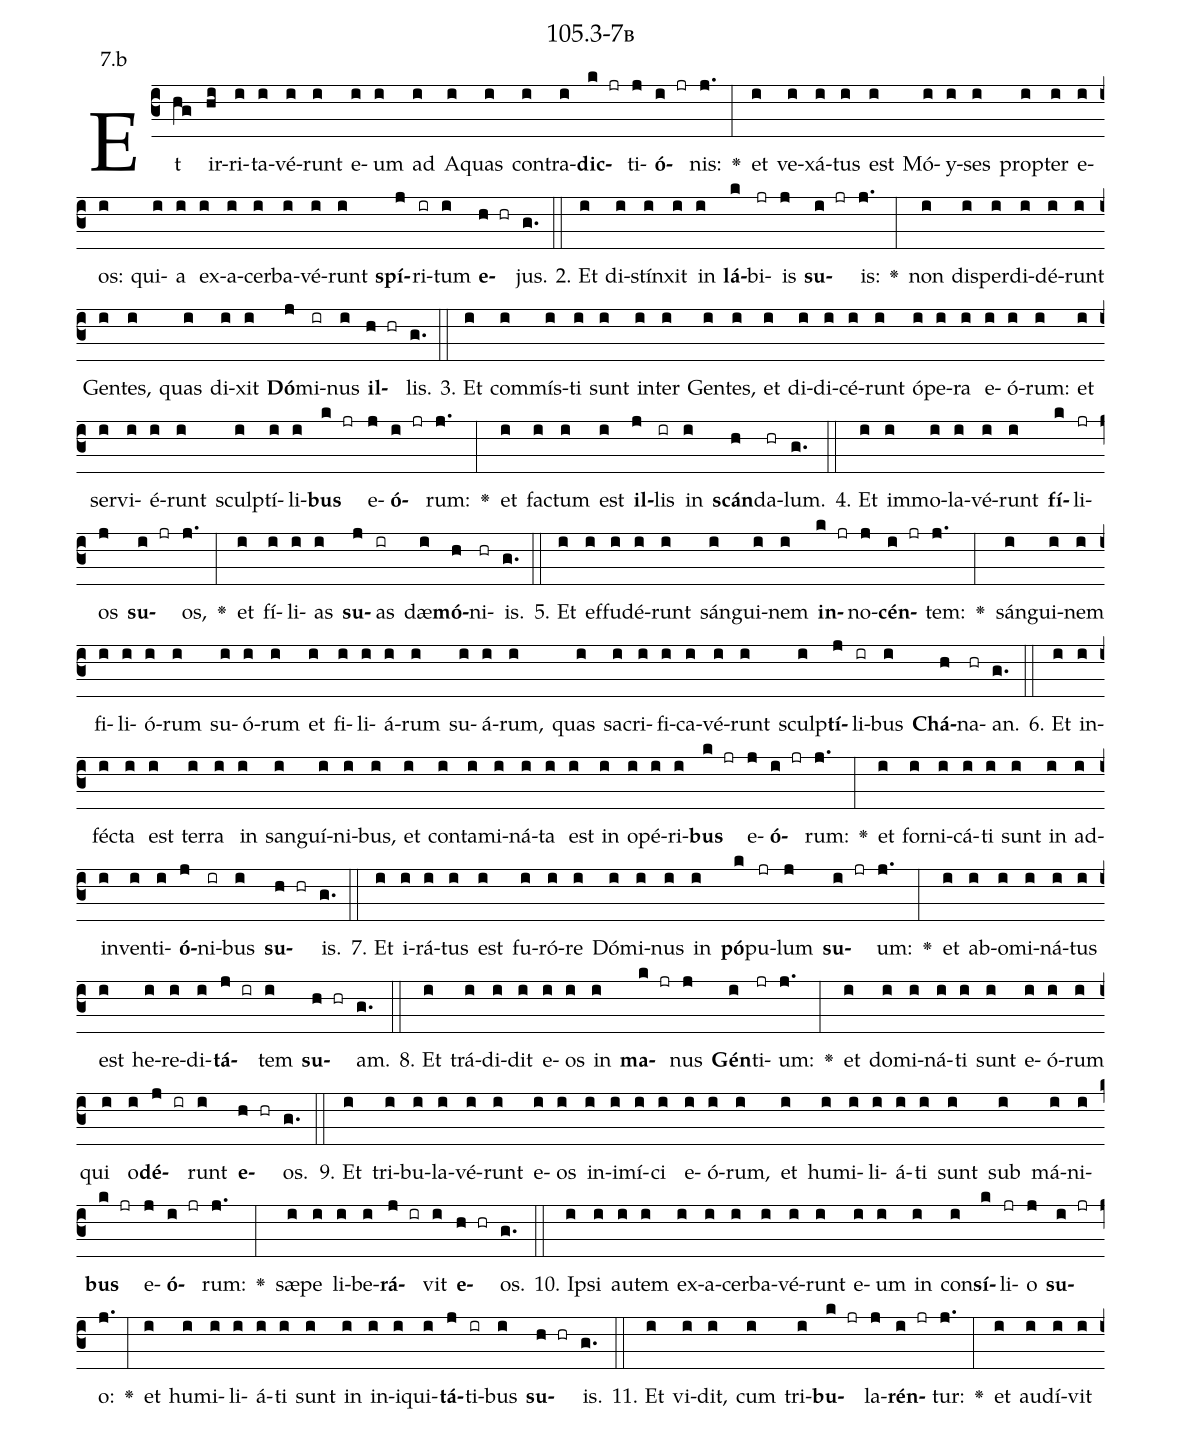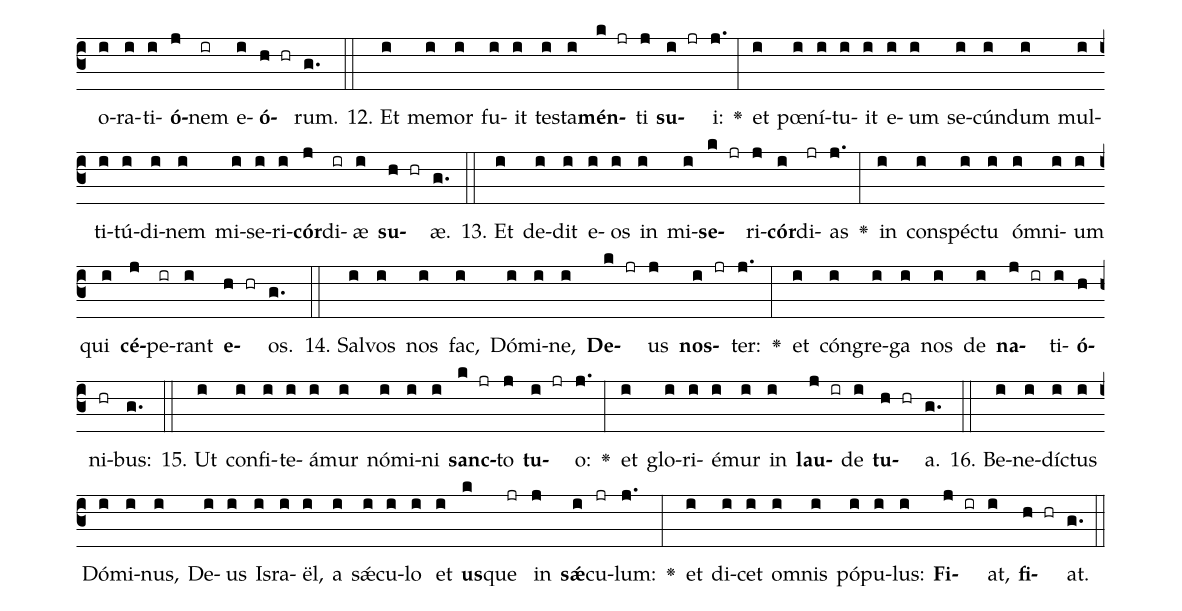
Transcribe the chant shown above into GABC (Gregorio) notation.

name: 105.3-7b;
annotation: 7.b;
%%
(c3)Et(hg) ir(hi)ri(i)ta(i)vé(i)runt(i) e(i)um(i) ad(i) A(i)quas(i) con(i)tra(i)<b>dic</b>(k jr)ti(j)<b>ó</b>(i jr)nis:(j.) <v>\greheightstar</v>(:) et(i) ve(i)xá(i)tus(i) est(i) Mó(i)y(i)ses(i) prop(i)ter(i) e(i)os:(i) qui(i)a(i) ex(i)a(i)cer(i)ba(i)vé(i)runt(i) <b>spí</b>(j)ri(ir)tum(i) <b>e</b>(h hr)jus.(g.) (::)
2. Et(i) di(i)stín(i)xit(i) in(i) <b>lá</b>(k)bi(jr)is(j) <b>su</b>(i jr)is:(j.) <v>\greheightstar</v>(:) non(i) dis(i)per(i)di(i)dé(i)runt(i) Gen(i)tes,(i) quas(i) di(i)xit(i) <b>Dó</b>(j)mi(ir)nus(i) <b>il</b>(h hr)lis.(g.) (::)
3. Et(i) com(i)mís(i)ti(i) sunt(i) in(i)ter(i) Gen(i)tes,(i) et(i) di(i)di(i)cé(i)runt(i) ó(i)pe(i)ra(i) e(i)ó(i)rum:(i) et(i) ser(i)vi(i)é(i)runt(i) sculp(i)tí(i)li(i)<b>bus</b>(k jr) e(j)<b>ó</b>(i jr)rum:(j.) <v>\greheightstar</v>(:) et(i) fac(i)tum(i) est(i) <b>il</b>(j)lis(ir) in(i) <b>scán</b>(h)da(hr)lum.(g.) (::)
4. Et(i) im(i)mo(i)la(i)vé(i)runt(i) <b>fí</b>(k)li(jr)os(j) <b>su</b>(i jr)os,(j.) <v>\greheightstar</v>(:) et(i) fí(i)li(i)as(i) <b>su</b>(j)as(ir) dæ(i)<b>mó</b>(h)ni(hr)is.(g.) (::)
5. Et(i) ef(i)fu(i)dé(i)runt(i) sán(i)gui(i)nem(i) <b>in</b>(k jr)no(j)<b>cén</b>(i jr)tem:(j.) <v>\greheightstar</v>(:) sán(i)gui(i)nem(i) fi(i)li(i)ó(i)rum(i) su(i)ó(i)rum(i) et(i) fi(i)li(i)á(i)rum(i) su(i)á(i)rum,(i) quas(i) sa(i)cri(i)fi(i)ca(i)vé(i)runt(i) sculp(i)<b>tí</b>(j)li(ir)bus(i) <b>Chá</b>(h)na(hr)an.(g.) (::)
6. Et(i) in(i)féc(i)ta(i) est(i) ter(i)ra(i) in(i) san(i)guí(i)ni(i)bus,(i) et(i) con(i)ta(i)mi(i)ná(i)ta(i) est(i) in(i) o(i)pé(i)ri(i)<b>bus</b>(k jr) e(j)<b>ó</b>(i jr)rum:(j.) <v>\greheightstar</v>(:) et(i) for(i)ni(i)cá(i)ti(i) sunt(i) in(i) ad(i)in(i)ven(i)ti(i)<b>ó</b>(j)ni(ir)bus(i) <b>su</b>(h hr)is.(g.) (::)
7. Et(i) i(i)rá(i)tus(i) est(i) fu(i)ró(i)re(i) Dó(i)mi(i)nus(i) in(i) <b>pó</b>(k)pu(jr)lum(j) <b>su</b>(i jr)um:(j.) <v>\greheightstar</v>(:) et(i) ab(i)o(i)mi(i)ná(i)tus(i) est(i) he(i)re(i)di(i)<b>tá</b>(j ir)tem(i) <b>su</b>(h hr)am.(g.) (::)
8. Et(i) trá(i)di(i)dit(i) e(i)os(i) in(i) <b>ma</b>(k jr)nus(j) <b>Gén</b>(i)ti(jr)um:(j.) <v>\greheightstar</v>(:) et(i) do(i)mi(i)ná(i)ti(i) sunt(i) e(i)ó(i)rum(i) qui(i) o(i)<b>dé</b>(j ir)runt(i) <b>e</b>(h hr)os.(g.) (::)
9. Et(i) tri(i)bu(i)la(i)vé(i)runt(i) e(i)os(i) in(i)i(i)mí(i)ci(i) e(i)ó(i)rum,(i) et(i) hu(i)mi(i)li(i)á(i)ti(i) sunt(i) sub(i) má(i)ni(i)<b>bus</b>(k jr) e(j)<b>ó</b>(i jr)rum:(j.) <v>\greheightstar</v>(:) sæ(i)pe(i) li(i)be(i)<b>rá</b>(j ir)vit(i) <b>e</b>(h hr)os.(g.) (::)
10. Ip(i)si(i) au(i)tem(i) ex(i)a(i)cer(i)ba(i)vé(i)runt(i) e(i)um(i) in(i) con(i)<b>sí</b>(k)li(jr)o(j) <b>su</b>(i jr)o:(j.) <v>\greheightstar</v>(:) et(i) hu(i)mi(i)li(i)á(i)ti(i) sunt(i) in(i) in(i)i(i)qui(i)<b>tá</b>(j)ti(ir)bus(i) <b>su</b>(h hr)is.(g.) (::)
11. Et(i) vi(i)dit,(i) cum(i) tri(i)<b>bu</b>(k jr)la(j)<b>rén</b>(i jr)tur:(j.) <v>\greheightstar</v>(:) et(i) au(i)dí(i)vit(i) o(i)ra(i)ti(i)<b>ó</b>(j)nem(ir) e(i)<b>ó</b>(h hr)rum.(g.) (::)
12. Et(i) me(i)mor(i) fu(i)it(i) tes(i)ta(i)<b>mén</b>(k jr)ti(j) <b>su</b>(i jr)i:(j.) <v>\greheightstar</v>(:) et(i) pœ(i)ní(i)tu(i)it(i) e(i)um(i) se(i)cún(i)dum(i) mul(i)ti(i)tú(i)di(i)nem(i) mi(i)se(i)ri(i)<b>cór</b>(j)di(ir)æ(i) <b>su</b>(h hr)æ.(g.) (::)
13. Et(i) de(i)dit(i) e(i)os(i) in(i) mi(i)<b>se</b>(k jr)ri(j)<b>cór</b>(i)di(jr)as(j.) <v>\greheightstar</v>(:) in(i) con(i)spéc(i)tu(i) óm(i)ni(i)um(i) qui(i) <b>cé</b>(j)pe(ir)rant(i) <b>e</b>(h hr)os.(g.) (::)
14. Sal(i)vos(i) nos(i) fac,(i) Dó(i)mi(i)ne,(i) <b>De</b>(k jr)us(j) <b>nos</b>(i jr)ter:(j.) <v>\greheightstar</v>(:) et(i) cón(i)gre(i)ga(i) nos(i) de(i) <b>na</b>(j ir)ti(i)<b>ó</b>(h)ni(hr)bus:(g.) (::)
15. Ut(i) con(i)fi(i)te(i)á(i)mur(i) nó(i)mi(i)ni(i) <b>sanc</b>(k jr)to(j) <b>tu</b>(i jr)o:(j.) <v>\greheightstar</v>(:) et(i) glo(i)ri(i)é(i)mur(i) in(i) <b>lau</b>(j ir)de(i) <b>tu</b>(h hr)a.(g.) (::)
16. Be(i)ne(i)díc(i)tus(i) Dó(i)mi(i)nus,(i) De(i)us(i) Is(i)ra(i)ël,(i) a(i) sǽ(i)cu(i)lo(i) et(i) <b>us</b>(k)que(jr) in(j) <b>sǽ</b>(i)cu(jr)lum:(j.) <v>\greheightstar</v>(:) et(i) di(i)cet(i) om(i)nis(i) pó(i)pu(i)lus:(i) <b>Fi</b>(j ir)at,(i) <b>fi</b>(h hr)at.(g.) (::)
